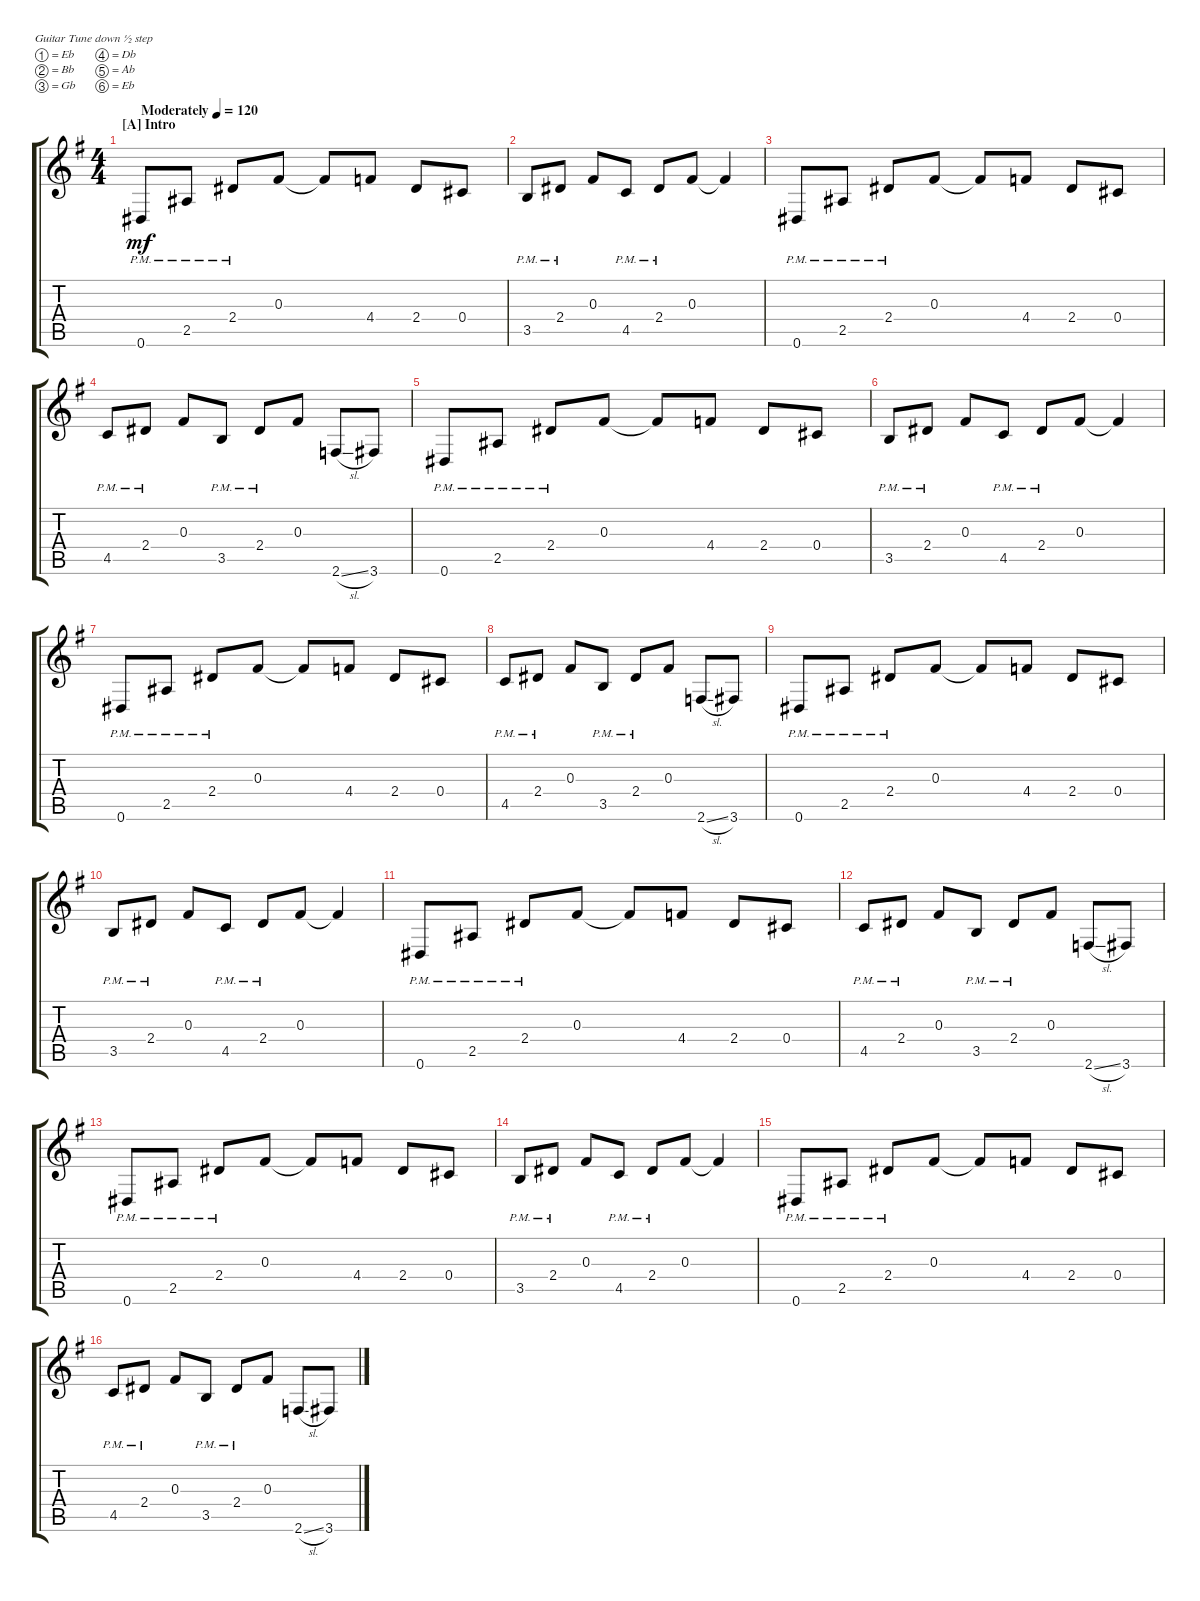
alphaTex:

\defaultSystemsLayout 4
\bracketExtendMode groupsimilarinstruments
\singleTrackTrackNamePolicy hidden
\multiTrackTrackNamePolicy hidden
\firstSystemTrackNameOrientation horizontal
\otherSystemsTrackNameOrientation horizontal
\track ("Sergey Popov" "E-Gt") {instrument distortionguitar}
\staff {score tabs}
\tuning (Eb4 Bb3 Gb3 Db3 Ab2 Eb2)
\ts (4 4)
\section ("A" "Intro")
\tempo (120 "Moderately")
\clef g2
\scale
1.06936
\ks g
0.6{pm}.8{dy mf instrument distortionguitar} 2.5{pm}.8 2.4{pm}.8 0.3.8 0.3{t}.8 4.4.8 2.4.8 0.4.8 |
\scale
0.930643 3.5{pm}.8 2.4{pm}.8 0.3.8 4.5{pm}.8 2.4{pm}.8 0.3.8 0.3{t}.4 |
\scale
1.03909 0.6{pm}.8 2.5{pm}.8 2.4{pm}.8 0.3.8 0.3{t}.8 4.4.8 2.4.8 0.4.8 |
\scale
0.960908 4.5{pm}.8 2.4{pm}.8 0.3.8 3.5{pm}.8 2.4{pm}.8 0.3.8 2.6{sl}.8 3.6.8 |
\scale
1.03909 0.6{pm}.8 2.5{pm}.8 2.4{pm}.8 0.3.8 0.3{t}.8 4.4.8 2.4.8 0.4.8 |
\scale
0.960908 3.5{pm}.8 2.4{pm}.8 0.3.8 4.5{pm}.8 2.4{pm}.8 0.3.8 0.3{t}.4 |
\scale
1.03909 0.6{pm}.8 2.5{pm}.8 2.4{pm}.8 0.3.8 0.3{t}.8 4.4.8 2.4.8 0.4.8 |
\scale
0.960908 4.5{pm}.8 2.4{pm}.8 0.3.8 3.5{pm}.8 2.4{pm}.8 0.3.8 2.6{sl}.8 3.6.8 |
\scale
1.03909 0.6{pm}.8 2.5{pm}.8 2.4{pm}.8 0.3.8 0.3{t}.8 4.4.8 2.4.8 0.4.8 |
\scale
0.960908 3.5{pm}.8 2.4{pm}.8 0.3.8 4.5{pm}.8 2.4{pm}.8 0.3.8 0.3{t}.4 |
\scale
1.03909 0.6{pm}.8 2.5{pm}.8 2.4{pm}.8 0.3.8 0.3{t}.8 4.4.8 2.4.8 0.4.8 |
\scale
0.960908 4.5{pm}.8 2.4{pm}.8 0.3.8 3.5{pm}.8 2.4{pm}.8 0.3.8 2.6{sl}.8 3.6.8 |
\scale
1.03909 0.6{pm}.8 2.5{pm}.8 2.4{pm}.8 0.3.8 0.3{t}.8 4.4.8 2.4.8 0.4.8 |
\scale
0.960908 3.5{pm}.8 2.4{pm}.8 0.3.8 4.5{pm}.8 2.4{pm}.8 0.3.8 0.3{t}.4 |
\scale
1.03909 0.6{pm}.8 2.5{pm}.8 2.4{pm}.8 0.3.8 0.3{t}.8 4.4.8 2.4.8 0.4.8 |
\scale
0.960908 4.5{pm}.8 2.4{pm}.8 0.3.8 3.5{pm}.8 2.4{pm}.8 0.3.8 2.6{sl}.8 3.6.8
